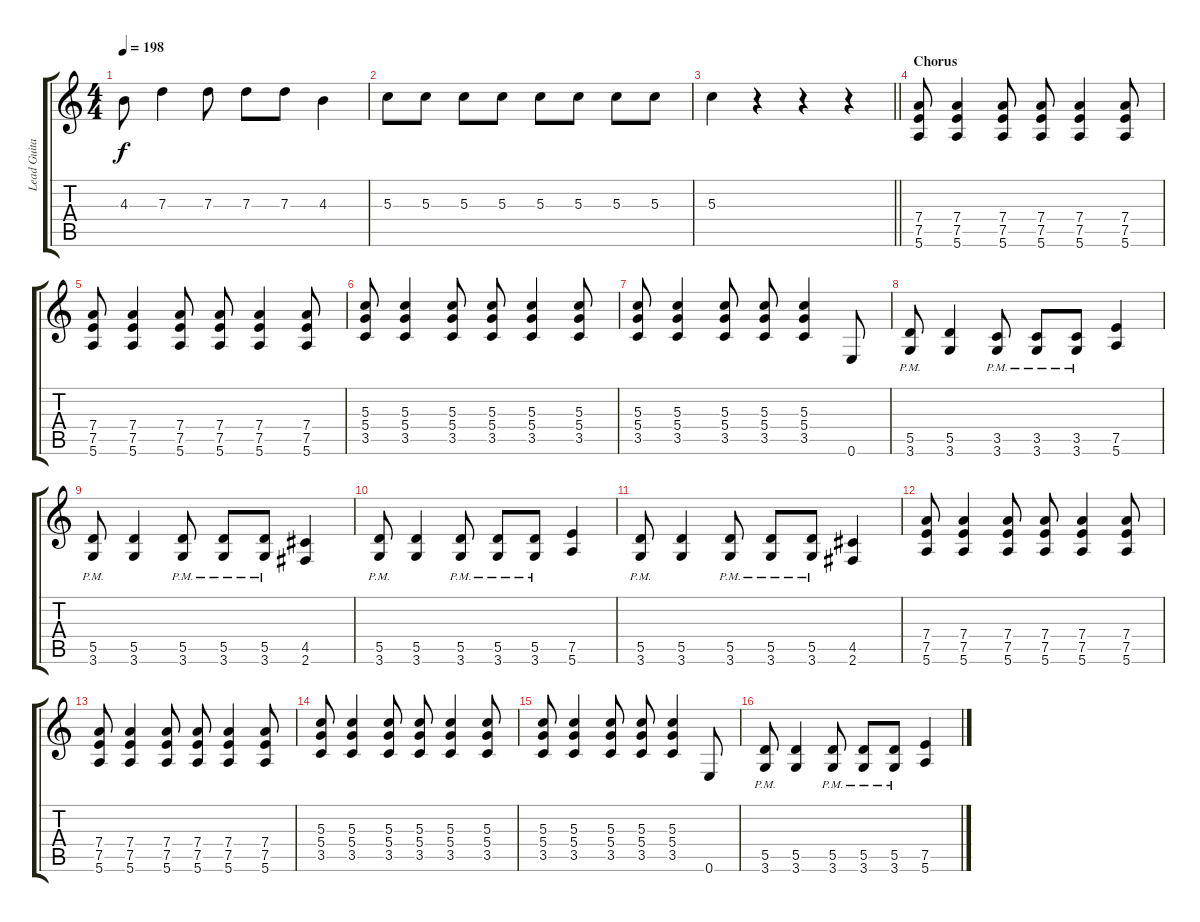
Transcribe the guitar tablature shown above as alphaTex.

\track ("Lead Guitar" "Lead Guita") {instrument overdrivenguitar}
\staff {score tabs}
\tuning (E4 B3 G3 D3 A2 E2) {hide}
\ts (4 4)
\tempo 198
\clef g2
\ks c
4.3.8{dy f} 7.3.4 7.3.8 7.3.8 7.3.8 4.3.4 |
5.3.8 5.3.8 5.3.8 5.3.8 5.3.8 5.3.8 5.3.8 5.3.8 |
\barLineRight lightlight
5.3.4 r.4 r.4 r.4 |
\section ("" "Chorus")
(7.4 7.5 5.6).8 (7.4 7.5 5.6).4 (7.4 7.5 5.6).8 (7.4 7.5 5.6).8 (7.4 7.5 5.6).4 (7.4 7.5 5.6).8 |
(7.4 7.5 5.6).8 (7.4 7.5 5.6).4 (7.4 7.5 5.6).8 (7.4 7.5 5.6).8 (7.4 7.5 5.6).4 (7.4 7.5 5.6).8 |
(5.3 5.4 3.5).8 (5.3 5.4 3.5).4 (5.3 5.4 3.5).8 (5.3 5.4 3.5).8 (5.3 5.4 3.5).4 (5.3 5.4 3.5).8 |
(5.3 5.4 3.5).8 (5.3 5.4 3.5).4 (5.3 5.4 3.5).8 (5.3 5.4 3.5).8 (5.3 5.4 3.5).4 0.6.8 |
(5.5{pm} 3.6{pm}).8 (5.5 3.6).4 (3.5{pm} 3.6{pm}).8 (3.5{pm} 3.6{pm}).8 (3.5{pm} 3.6{pm}).8 (7.5 5.6).4 |
(5.5{pm} 3.6{pm}).8 (5.5 3.6).4 (5.5{pm} 3.6{pm}).8 (5.5{pm} 3.6{pm}).8 (5.5{pm} 3.6{pm}).8 (4.5 2.6).4 |
(5.5{pm} 3.6{pm}).8 (5.5 3.6).4 (5.5{pm} 3.6{pm}).8 (5.5{pm} 3.6{pm}).8 (5.5{pm} 3.6{pm}).8 (7.5 5.6).4 |
(5.5{pm} 3.6{pm}).8 (5.5 3.6).4 (5.5{pm} 3.6{pm}).8 (5.5{pm} 3.6{pm}).8 (5.5{pm} 3.6{pm}).8 (4.5 2.6).4 |
(7.4 7.5 5.6).8 (7.4 7.5 5.6).4 (7.4 7.5 5.6).8 (7.4 7.5 5.6).8 (7.4 7.5 5.6).4 (7.4 7.5 5.6).8 |
(7.4 7.5 5.6).8 (7.4 7.5 5.6).4 (7.4 7.5 5.6).8 (7.4 7.5 5.6).8 (7.4 7.5 5.6).4 (7.4 7.5 5.6).8 |
(5.3 5.4 3.5).8 (5.3 5.4 3.5).4 (5.3 5.4 3.5).8 (5.3 5.4 3.5).8 (5.3 5.4 3.5).4 (5.3 5.4 3.5).8 |
(5.3 5.4 3.5).8 (5.3 5.4 3.5).4 (5.3 5.4 3.5).8 (5.3 5.4 3.5).8 (5.3 5.4 3.5).4 0.6.8 |
(5.5{pm} 3.6{pm}).8 (5.5 3.6).4 (5.5{pm} 3.6{pm}).8 (5.5{pm} 3.6{pm}).8 (5.5{pm} 3.6{pm}).8 (7.5 5.6).4
